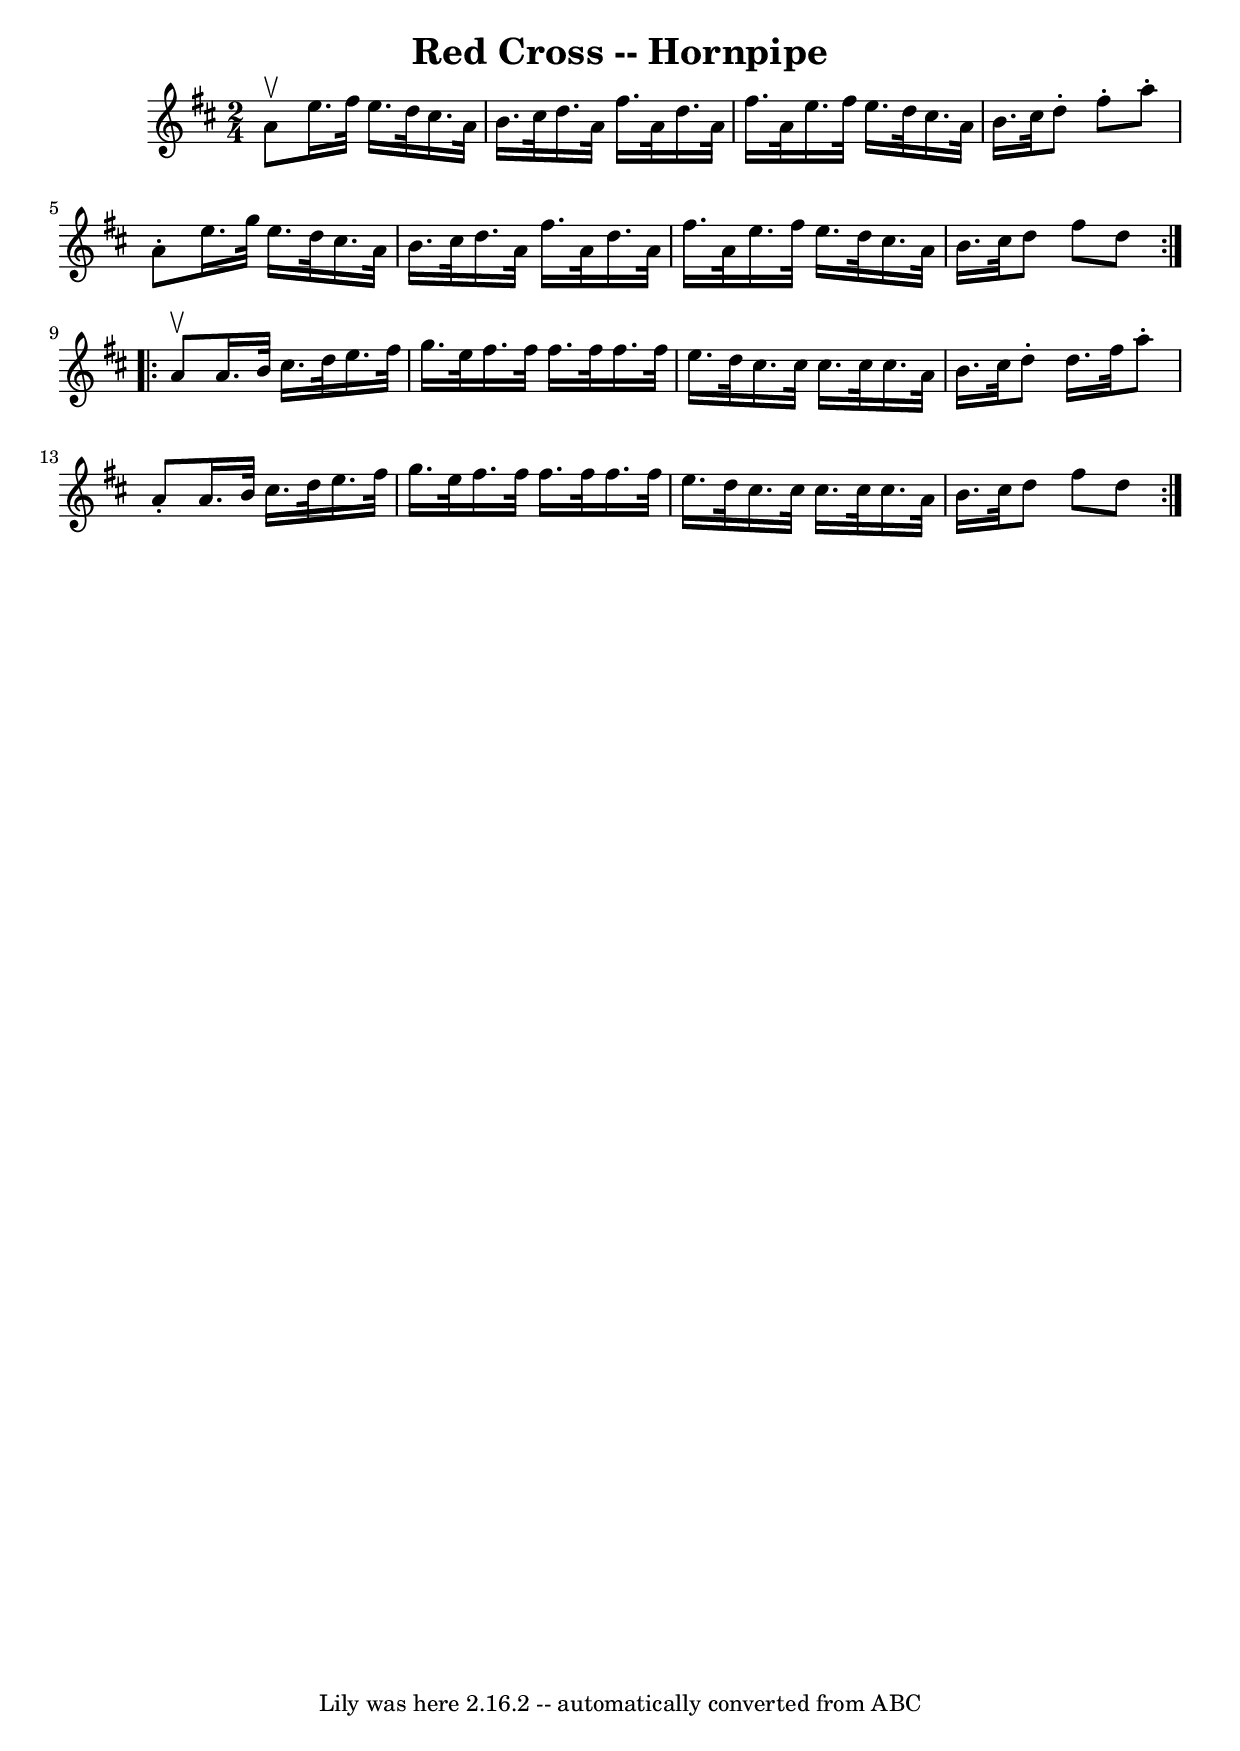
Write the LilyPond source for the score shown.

\version "2.7.40"
\include "Mammoth.ily"
\header {
	%% book = "Cole's 1000 Fiddle Tunes"
	crossRefNumber = "1"
	footnotes = ""
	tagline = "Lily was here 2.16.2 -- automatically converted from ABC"
	title = "Red Cross -- Hornpipe"
}
voicedefault =  {


\repeat volta 2 {
\time 2/4 
\key d \major a'8^\upbow |
 e''16. fis''32 e''16.    
d''32 cis''16. a'32 b'16. cis''32  |
 d''16. a'32    
fis''16. a'32 d''16. a'32 fis''16. a'32  |
 e''16.    
fis''32 e''16. d''32 cis''16. a'32 b'16. cis''32  |
   
d''8 -. fis''8 -. a''8 -. a'8 -. |
 e''16. g''32 e''16.   
 d''32 cis''16. a'32 b'16. cis''32  |
 d''16. a'32    
fis''16. a'32 d''16. a'32 fis''16. a'32  |
 e''16.    
fis''32 e''16. d''32 cis''16. a'32 b'16. cis''32  |
   
d''8 fis''8 d''8  }     \repeat volta 2 { a'8^\upbow |
 a'16.  
 b'32 cis''16. d''32 e''16. fis''32 g''16. e''32  |
   
fis''16. fis''32 fis''16. fis''32 fis''16. fis''32 e''16.    
d''32  |
 cis''16. cis''32 cis''16. cis''32 cis''16.    
a'32 b'16. cis''32  |
 d''8 -. d''16. fis''32 a''8 -.   
a'8 -. |
 a'16. b'32 cis''16. d''32 e''16. fis''32    
g''16. e''32  |
 fis''16. fis''32 fis''16. fis''32    
fis''16. fis''32 e''16. d''32  |
 cis''16. cis''32    
cis''16. cis''32 cis''16. a'32 b'16. cis''32  |
 d''8    
fis''8 d''8  }   
}

\score{
    <<

	\context Staff="default"
	{
	    \voicedefault 
	}

    >>
	\layout {
	}
	\midi {}
}
